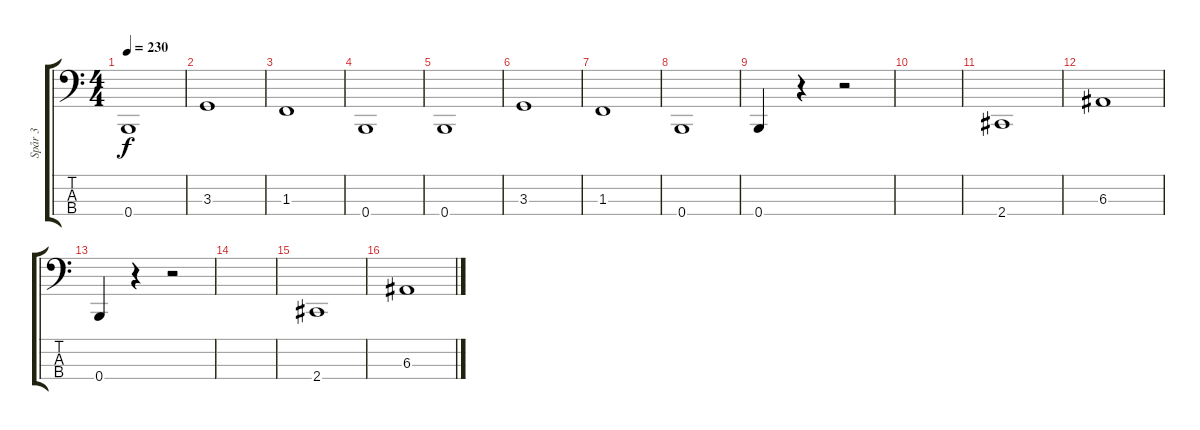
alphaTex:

\track ("Spår 3" "Spår 3") {instrument electricbasspick}
\staff {score tabs}
\tuning (D2 A1 E1 B0) {hide}
\ts (4 4)
\tempo 230
\clef f4
\ks c
0.4.1{dy f} |
3.3.1 |
1.3.1 |
0.4.1 |
0.4.1 |
3.3.1 |
1.3.1 |
0.4.1 |
0.4.4 r.4 r.2 |
|
2.4.1 |
6.3.1 |
0.4.4 r.4 r.2 |
|
2.4.1 |
6.3.1
